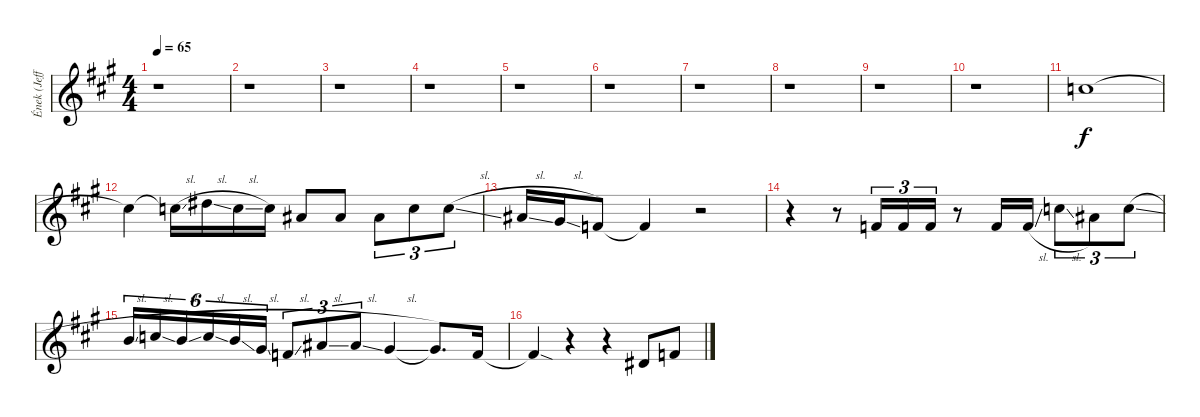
\track ("Ének (Jeff Scott Soto)" "Ének (Jeff") {instrument tenorsax}
\staff {score}
\tuning (E4 B3 G3 D3 A2 E2) {hide}
\ts (4 4)
\tempo 65
\clef g2
\ks a
r.1{dy f} |
r.1 |
r.1 |
r.1 |
r.1 |
r.1 |
r.1 |
r.1 |
r.1 |
r.1 |
8.1.1 |
8.1{t}.4 8.1{sl t}.16 11.1{sl}.16 8.1{sl}.16 8.1.16 6.1.8 6.1.8 6.1.8{tu (3 2)} 8.1.8{tu (3 2)} 8.1{sl}.8{tu (3 2)} |
6.1{sl}.16 4.1{sl}.16 1.1.8 1.1{t}.4 r.2 |
r.4 r.8 1.1.16{tu (3 2)} 1.1.16{tu (3 2)} 1.1.16{tu (3 2)} r.8 1.1.16 1.1{sl}.16 8.1{sl}.8{tu (3 2)} 6.1.8{tu (3 2)} 8.1{sl}.8{tu (3 2)} |
7.1{sl}.16{tu (6 4)} 8.1{sl}.16{tu (6 4)} 7.1{sl}.16{tu (6 4)} 8.1{sl}.16{tu (6 4)} 7.1{sl}.16{tu (6 4)} 4.1{sl}.16{tu (6 4)} 1.1{sl}.8{tu (3 2)} 6.1{sl}.8{tu (3 2)} 6.1{sl}.8{tu (3 2)} 4.1{sl}.4 4.1{t}.8{d} 1.1.16 |
1.1{sod t}.4 r.4 r.4 4.2.8 1.1.8
